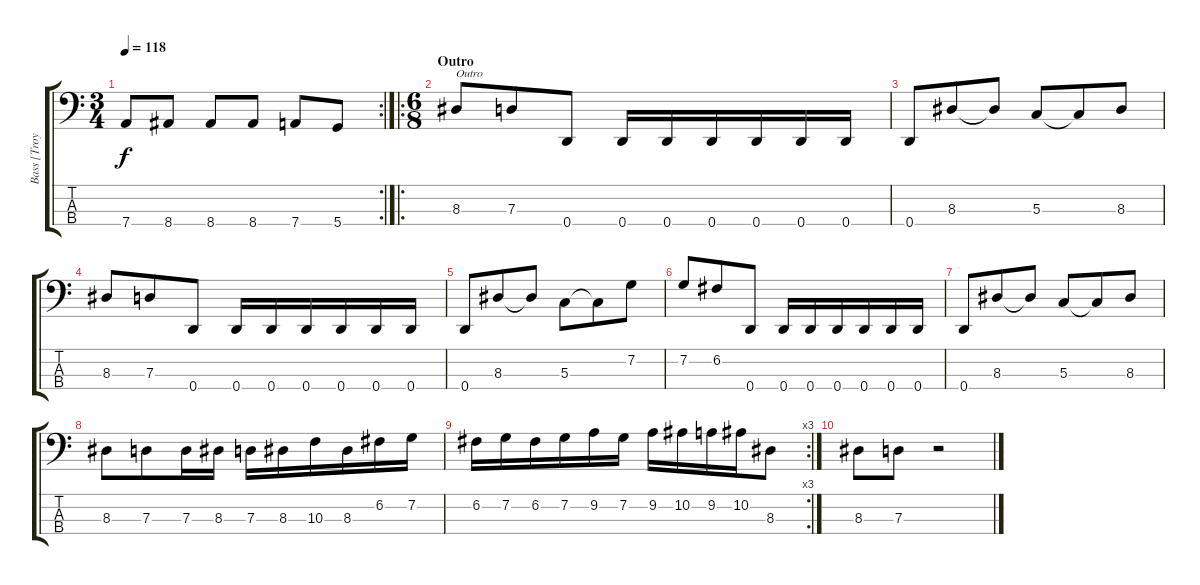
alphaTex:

\track ("Bass [Troy Sanders]" "Bass [Troy") {instrument electricbasspick}
\staff {score tabs}
\tuning (F2 C2 G1 D1) {hide}
\rc 2
\ts (3 4)
\tempo 118
\clef f4
\ks c
7.4.8{dy f} 8.4.8 8.4.8 8.4.8 7.4.8 5.4.8 |
\ro
\ts (6 8)
\section ("" "Outro")
8.3.8{txt "Outro"} 7.3.8 0.4.8 0.4.16 0.4.16 0.4.16 0.4.16 0.4.16 0.4.16 |
0.4.8 8.3.8 8.3{t}.8 5.3.8 5.3{t}.8 8.3.8 |
8.3.8 7.3.8 0.4.8 0.4.16 0.4.16 0.4.16 0.4.16 0.4.16 0.4.16 |
0.4.8 8.3.8 8.3{t}.8 5.3.8 5.3{t}.8 7.2.8 |
7.2.8 6.2.8 0.4.8 0.4.16 0.4.16 0.4.16 0.4.16 0.4.16 0.4.16 |
0.4.8 8.3.8 8.3{t}.8 5.3.8 5.3{t}.8 8.3.8 |
8.3.8 7.3.8 7.3.16 8.3.16 7.3.16 8.3.16 10.3.16 8.3.16 6.2.16 7.2.16 |
\rc 3
6.2.16 7.2.16 6.2.16 7.2.16 9.2.16 7.2.16 9.2.16 10.2.16 9.2.16 10.2.16 8.3.8 |
8.3.8 7.3.8 r.2
